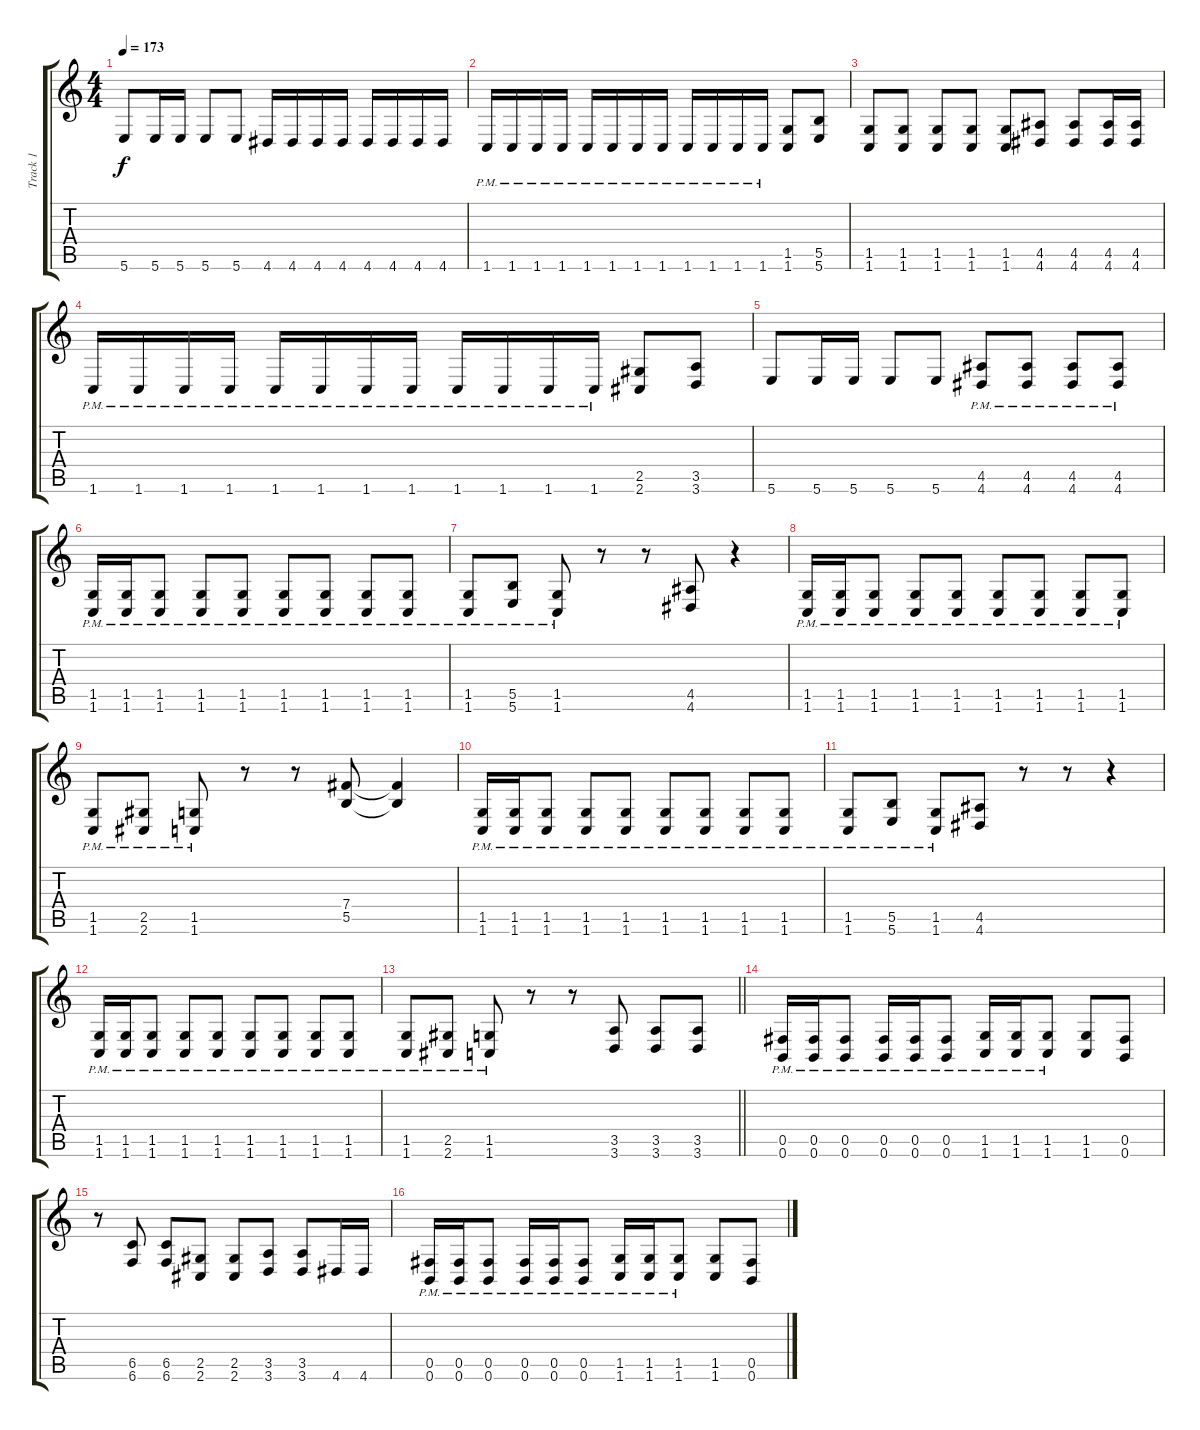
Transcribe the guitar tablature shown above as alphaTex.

\track ("Track 1" "Track 1") {instrument distortionguitar}
\staff {score tabs}
\tuning (Db4 Ab3 E3 B2 Gb2 B1) {hide}
\ts (4 4)
\tempo 173
\clef g2
\ks c
5.6.8{dy f} 5.6.16 5.6.16 5.6.8 5.6.8 4.6.16 4.6.16 4.6.16 4.6.16 4.6.16 4.6.16 4.6.16 4.6.16 |
1.6{pm}.16 1.6{pm}.16 1.6{pm}.16 1.6{pm}.16 1.6{pm}.16 1.6{pm}.16 1.6{pm}.16 1.6{pm}.16 1.6{pm}.16 1.6{pm}.16 1.6{pm}.16 1.6{pm}.16 (1.5 1.6).8 (5.5 5.6).8 |
(1.5 1.6).8 (1.5 1.6).8 (1.5 1.6).8 (1.5 1.6).8 (1.5 1.6).8 (4.5 4.6).8 (4.5 4.6).8 (4.5 4.6).16 (4.5 4.6).16 |
1.6{pm}.16 1.6{pm}.16 1.6{pm}.16 1.6{pm}.16 1.6{pm}.16 1.6{pm}.16 1.6{pm}.16 1.6{pm}.16 1.6{pm}.16 1.6{pm}.16 1.6{pm}.16 1.6{pm}.16 (2.5 2.6).8 (3.5 3.6).8 |
5.6.8 5.6.16 5.6.16 5.6.8 5.6.8 (4.5{pm} 4.6{pm}).8 (4.5{pm} 4.6{pm}).8 (4.5{pm} 4.6{pm}).8 (4.5{pm} 4.6{pm}).8 |
(1.5{pm} 1.6{pm}).16 (1.5{pm} 1.6{pm}).16 (1.5{pm} 1.6{pm}).8 (1.5{pm} 1.6{pm}).8 (1.5{pm} 1.6{pm}).8 (1.5{pm} 1.6{pm}).8 (1.5{pm} 1.6{pm}).8 (1.5{pm} 1.6{pm}).8 (1.5{pm} 1.6{pm}).8 |
(1.5{pm} 1.6{pm}).8 (5.5{pm} 5.6{pm}).8 (1.5{pm} 1.6{pm}).8 r.8 r.8 (4.5 4.6).8 r.4 |
(1.5{pm} 1.6{pm}).16 (1.5{pm} 1.6{pm}).16 (1.5{pm} 1.6{pm}).8 (1.5{pm} 1.6{pm}).8 (1.5{pm} 1.6{pm}).8 (1.5{pm} 1.6{pm}).8 (1.5{pm} 1.6{pm}).8 (1.5{pm} 1.6{pm}).8 (1.5{pm} 1.6{pm}).8 |
(1.5{pm} 1.6{pm}).8 (2.5{pm} 2.6{pm}).8 (1.5{pm} 1.6{pm}).8 r.8 r.8 (7.4 5.5).8 (7.4{t} 5.5{t}).4 |
(1.5{pm} 1.6{pm}).16 (1.5{pm} 1.6{pm}).16 (1.5{pm} 1.6{pm}).8 (1.5{pm} 1.6{pm}).8 (1.5{pm} 1.6{pm}).8 (1.5{pm} 1.6{pm}).8 (1.5{pm} 1.6{pm}).8 (1.5{pm} 1.6{pm}).8 (1.5{pm} 1.6{pm}).8 |
(1.5{pm} 1.6{pm}).8 (5.5{pm} 5.6{pm}).8 (1.5{pm} 1.6{pm}).8 (4.5 4.6).8 r.8 r.8 r.4 |
(1.5{pm} 1.6{pm}).16 (1.5{pm} 1.6{pm}).16 (1.5{pm} 1.6{pm}).8 (1.5{pm} 1.6{pm}).8 (1.5{pm} 1.6{pm}).8 (1.5{pm} 1.6{pm}).8 (1.5{pm} 1.6{pm}).8 (1.5{pm} 1.6{pm}).8 (1.5{pm} 1.6{pm}).8 |
\barLineRight lightlight
(1.5{pm} 1.6{pm}).8 (2.5{pm} 2.6{pm}).8 (1.5{pm} 1.6{pm}).8 r.8 r.8 (3.5 3.6).8 (3.5 3.6).8 (3.5 3.6).8 |
(0.5{pm} 0.6{pm}).16 (0.5{pm} 0.6{pm}).16 (0.5{pm} 0.6{pm}).8 (0.5{pm} 0.6{pm}).16 (0.5{pm} 0.6{pm}).16 (0.5{pm} 0.6{pm}).8 (1.5{pm} 1.6{pm}).16 (1.5{pm} 1.6{pm}).16 (1.5{pm} 1.6{pm}).8 (1.5 1.6).8 (0.5 0.6).8 |
r.8 (6.5 6.6).8 (6.5 6.6).8 (2.5 2.6).8 (2.5 2.6).8 (3.5 3.6).8 (3.5 3.6).8 4.6.16 4.6.16 |
(0.5{pm} 0.6{pm}).16 (0.5{pm} 0.6{pm}).16 (0.5{pm} 0.6{pm}).8 (0.5{pm} 0.6{pm}).16 (0.5{pm} 0.6{pm}).16 (0.5{pm} 0.6{pm}).8 (1.5{pm} 1.6{pm}).16 (1.5{pm} 1.6{pm}).16 (1.5{pm} 1.6{pm}).8 (1.5 1.6).8 (0.5 0.6).8
